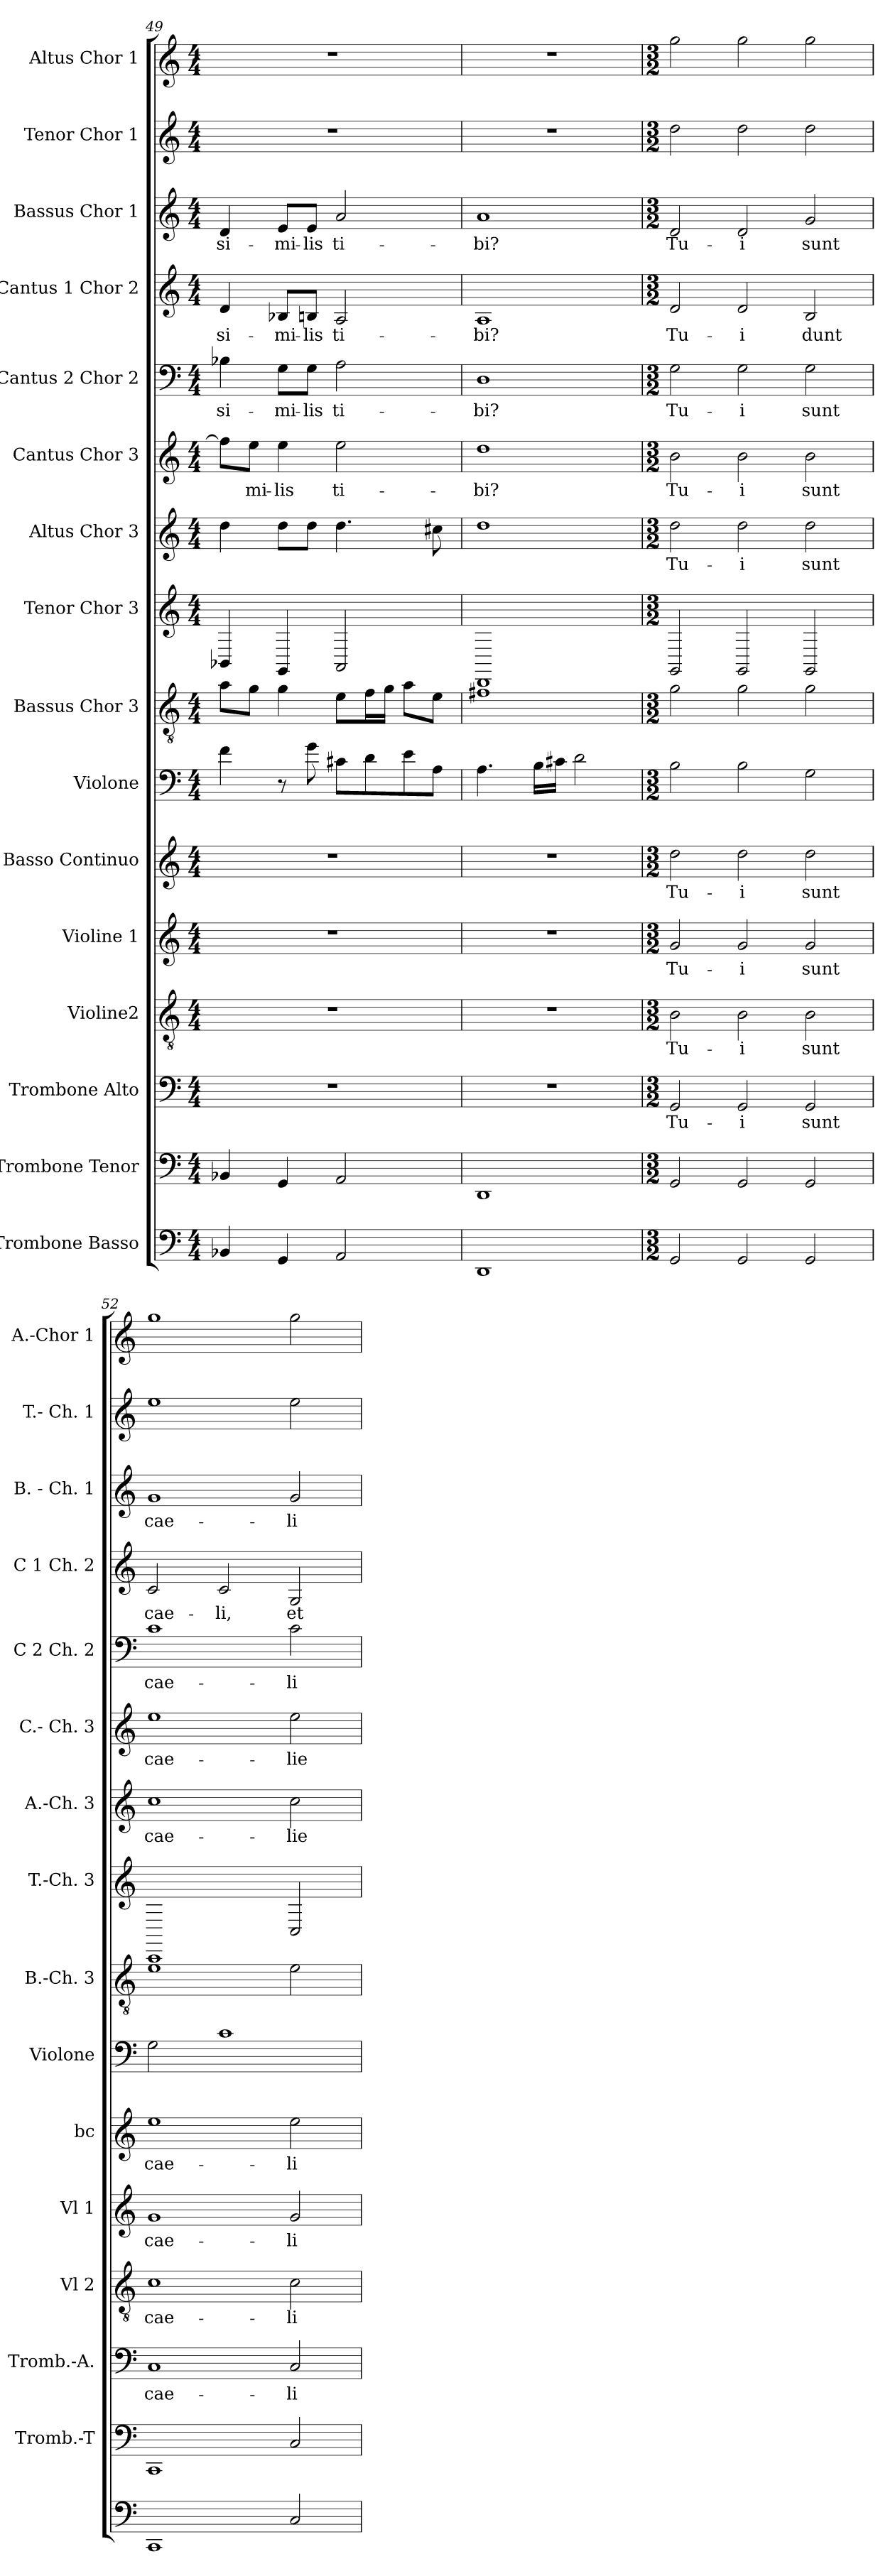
**kern	**kern	**kern	**text	**kern	**text	**kern	**text	**kern	**text	**kern	**kern	**kern	**kern	**text	**kern	**text	**kern	**text	**kern	**text	**kern	**text	**kern	**kern
*part16	*part15	*part14	*part14	*part13	*part13	*part12	*part12	*part11	*part11	*part10	*part9	*part8	*part7	*part7	*part6	*part6	*part5	*part5	*part4	*part4	*part3	*part3	*part2	*part1
*staff16	*staff15	*staff14	*staff14	*staff13	*staff13	*staff12	*staff12	*staff11	*staff11	*staff10	*staff9	*staff8	*staff7	*staff7	*staff6	*staff6	*staff5	*staff5	*staff4	*staff4	*staff3	*staff3	*staff2	*staff1
*I"Trombone Basso	*I"Trombone Tenor	*I"Trombone Alto	*	*I"Violine2	*	*I"Violine 1	*	*I"Basso Continuo	*	*I"Violone	*I"Bassus Chor 3	*I"Tenor Chor 3	*I"Altus Chor 3	*	*I"Cantus Chor 3	*	*I"Cantus 2 Chor 2	*	*I"Cantus 1 Chor 2	*	*I"Bassus Chor 1	*	*I"Tenor Chor 1	*I"Altus Chor 1
*	*I'Tromb.-T	*I'Tromb.-A.	*	*I'Vl 2	*	*I'Vl 1	*	*I'bc	*	*I'Violone	*I'B.-Ch. 3	*I'T.-Ch. 3	*I'A.-Ch. 3	*	*I'C.- Ch. 3	*	*I'C 2 Ch. 2	*	*I'C 1 Ch. 2	*	*I'B. - Ch. 1	*	*I'T.- Ch. 1	*I'A.-Chor 1
*clefF4	*clefF4	*clefF4	*	*clefGv2	*	*clefG2	*	*clefG2	*	*clefF4	*clefGv2	*clefG2	*clefG2	*	*clefG2	*	*clefF4	*	*clefG2	*	*clefG2	*	*clefG2	*clefG2
*k[]	*k[]	*k[]	*	*k[]	*	*k[]	*	*k[]	*	*k[]	*k[]	*k[]	*k[]	*	*k[]	*	*k[]	*	*k[]	*	*k[]	*	*k[]	*k[]
*C:	*C:	*C:	*	*C:	*	*C:	*	*C:	*	*C:	*C:	*C:	*C:	*	*C:	*	*C:	*	*C:	*	*C:	*	*C:	*C:
*M4/4	*M4/4	*M4/4	*	*M4/4	*	*M4/4	*	*M4/4	*	*M4/4	*M4/4	*M4/4	*M4/4	*	*M4/4	*	*M4/4	*	*M4/4	*	*M4/4	*	*M4/4	*M4/4
=49	=49	=49	=49	=49	=49	=49	=49	=49	=49	=49	=49	=49	=49	=49	=49	=49	=49	=49	=49	=49	=49	=49	=49	=49
4BB-X	4BB-X	1r	.	1r	.	1r	.	1r	.	4f	8aL	4BB-X	4dd	.	8ff\L]	.	4B-X	si-	4d	si-	4d	si-	1r	1r
.	.	.	.	.	.	.	.	.	.	.	8gJ	.	.	.	8ee\J	mi-	.	.	.	.	.	.	.	.
4GG	4GG	.	.	.	.	.	.	.	.	8r	4g	4GG	8ddL	.	4ee	lis	8G\L	mi-	8B-X/L	mi-	8e/L	mi-	.	.
.	.	.	.	.	.	.	.	.	.	8g	.	.	8ddJ	.	.	.	8G\J	lis	8B/J	lis	8e/J	lis	.	.
2AA	2AA	.	.	.	.	.	.	.	.	8c#XL	8eL	2AA	4.dd	.	2ee	ti-	2A	ti-	2A	ti-	2a	ti-	.	.
.	.	.	.	.	.	.	.	.	.	8d	16fL	.	.	.	.	.	.	.	.	.	.	.	.	.
.	.	.	.	.	.	.	.	.	.	.	16gJJ	.	.	.	.	.	.	.	.	.	.	.	.	.
.	.	.	.	.	.	.	.	.	.	8e	8aL	.	.	.	.	.	.	.	.	.	.	.	.	.
.	.	.	.	.	.	.	.	.	.	8AJ	8eJ	.	8cc#X	.	.	.	.	.	.	.	.	.	.	.
=50	=50	=50	=50	=50	=50	=50	=50	=50	=50	=50	=50	=50	=50	=50	=50	=50	=50	=50	=50	=50	=50	=50	=50	=50
1DD	1DD	1r	.	1r	.	1r	.	1r	.	4.A	1f#X	1DD	1dd	.	1dd	bi?	1D	bi?	1A	bi?	1a	bi?	1r	1r
.	.	.	.	.	.	.	.	.	.	16BLL	.	.	.	.	.	.	.	.	.	.	.	.	.	.
.	.	.	.	.	.	.	.	.	.	16c#XJJ	.	.	.	.	.	.	.	.	.	.	.	.	.	.
.	.	.	.	.	.	.	.	.	.	2d	.	.	.	.	.	.	.	.	.	.	.	.	.	.
=51	=51	=51	=51	=51	=51	=51	=51	=51	=51	=51	=51	=51	=51	=51	=51	=51	=51	=51	=51	=51	=51	=51	=51	=51
*M3/2	*M3/2	*M3/2	*	*M3/2	*	*M3/2	*	*M3/2	*	*M3/2	*M3/2	*M3/2	*M3/2	*	*M3/2	*	*M3/2	*	*M3/2	*	*M3/2	*	*M3/2	*M3/2
2GG	2GG	2GG	Tu-	2B	Tu-	2g	Tu-	2dd	Tu-	2B	2g	2GG	2dd	Tu-	2b	Tu-	2G	Tu-	2d	Tu-	2d	Tu-	2dd	2gg
2GG	2GG	2GG	i	2B	i	2g	i	2dd	i	2B	2g	2GG	2dd	i	2b	i	2G	i	2d	i	2d	i	2dd	2gg
2GG	2GG	2GG	sunt	2B	sunt	2g	sunt	2dd	sunt	2G	2g	2GG	2dd	sunt	2b	sunt	2G	sunt	2B	dunt	2g	sunt	2dd	2gg
=52	=52	=52	=52	=52	=52	=52	=52	=52	=52	=52	=52	=52	=52	=52	=52	=52	=52	=52	=52	=52	=52	=52	=52	=52
1CC	1CC	1C	cae-	1c	cae-	1g	cae-	1ee	cae-	2G	1e	1CC	1cc	cae-	1ee	cae-	1c	cae-	2c	cae-	1g	cae-	1ee	1gg
.	.	.	.	.	.	.	.	.	.	1c	.	.	.	.	.	.	.	.	2c	li,	.	.	.	.
2C	2C	2C	li	2c	li	2g	li	2ee	li	.	2e	2C	2cc	lie	2ee	lie	2c	li	2G	et	2g	li	2ee	2gg
=	=	=	=	=	=	=	=	=	=	=	=	=	=	=	=	=	=	=	=	=	=	=	=	=
*-	*-	*-	*-	*-	*-	*-	*-	*-	*-	*-	*-	*-	*-	*-	*-	*-	*-	*-	*-	*-	*-	*-	*-	*-
